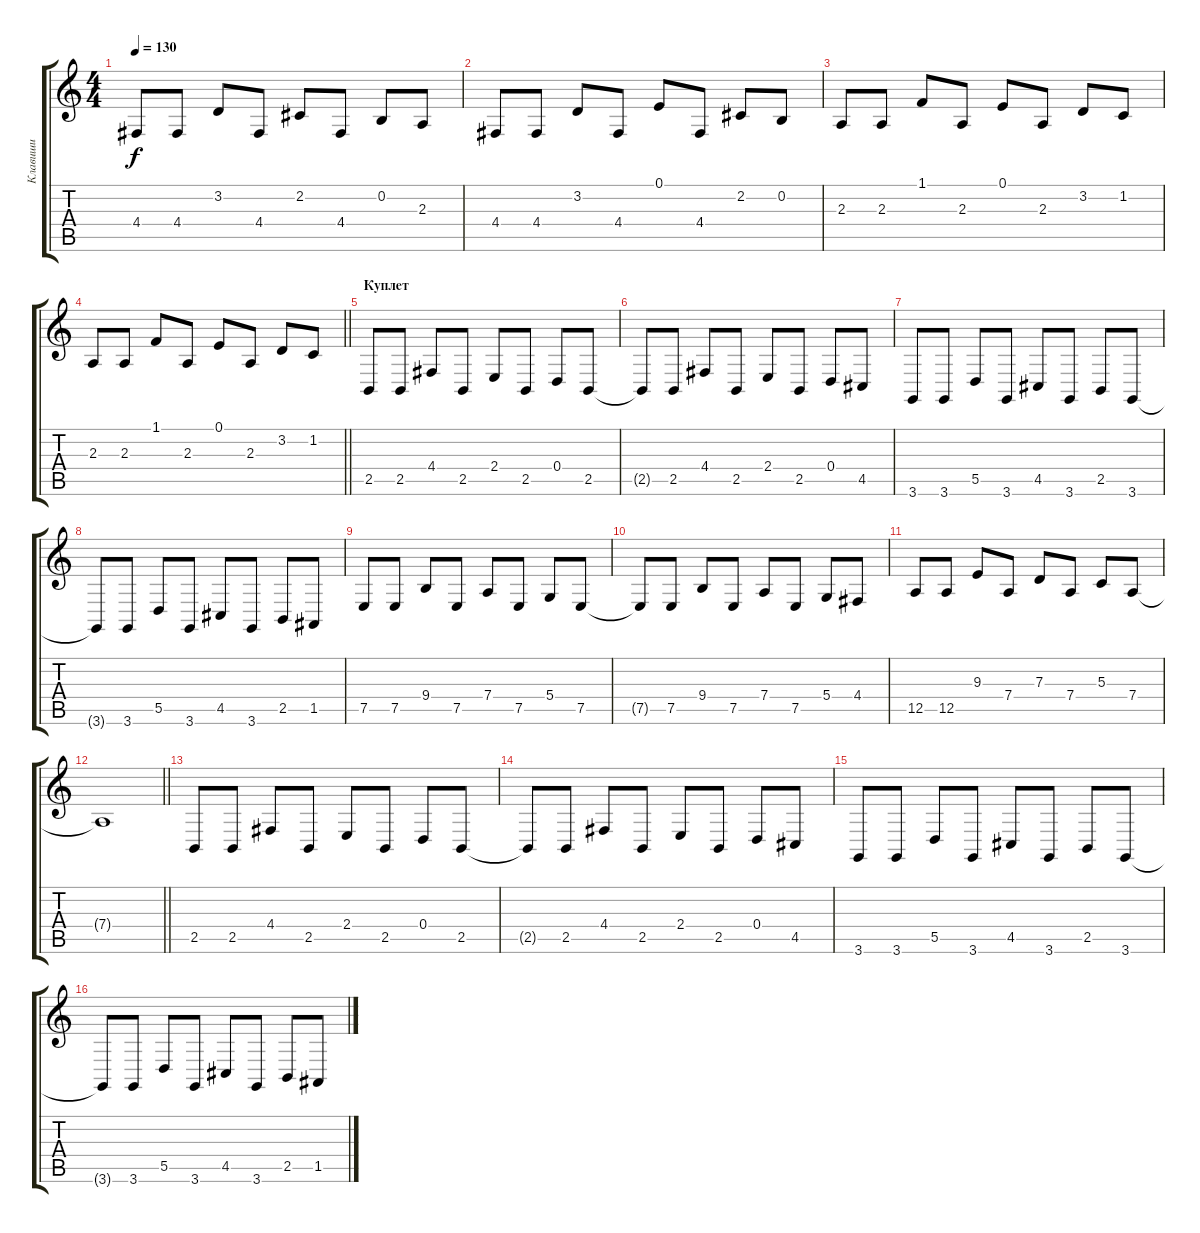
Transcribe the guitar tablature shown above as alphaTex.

\track ("Клавиши" "Клавиши") {instrument lead1square}
\staff {score tabs}
\tuning (E4 B3 G3 D3 A2 E2) {hide}
\ts (4 4)
\tempo 130
\clef g2
\ks c
4.4.8{dy f} 4.4.8 3.2.8 4.4.8 2.2.8 4.4.8 0.2.8 2.3.8 |
4.4.8 4.4.8 3.2.8 4.4.8 0.1.8 4.4.8 2.2.8 0.2.8 |
2.3.8 2.3.8 1.1.8 2.3.8 0.1.8 2.3.8 3.2.8 1.2.8 |
\barLineRight lightlight
2.3.8 2.3.8 1.1.8 2.3.8 0.1.8 2.3.8 3.2.8 1.2.8 |
\section ("" "Куплет")
2.5.8 2.5.8 4.4.8 2.5.8 2.4.8 2.5.8 0.4.8 2.5.8 |
2.5{t}.8 2.5.8 4.4.8 2.5.8 2.4.8 2.5.8 0.4.8 4.5.8 |
3.6.8 3.6.8 5.5.8 3.6.8 4.5.8 3.6.8 2.5.8 3.6.8 |
3.6{t}.8 3.6.8 5.5.8 3.6.8 4.5.8 3.6.8 2.5.8 1.5.8 |
7.5.8 7.5.8 9.4.8 7.5.8 7.4.8 7.5.8 5.4.8 7.5.8 |
7.5{t}.8 7.5.8 9.4.8 7.5.8 7.4.8 7.5.8 5.4.8 4.4.8 |
12.5.8 12.5.8 9.3.8 7.4.8 7.3.8 7.4.8 5.3.8 7.4.8 |
\barLineRight lightlight
7.4{t}.1 |
2.5.8 2.5.8 4.4.8 2.5.8 2.4.8 2.5.8 0.4.8 2.5.8 |
2.5{t}.8 2.5.8 4.4.8 2.5.8 2.4.8 2.5.8 0.4.8 4.5.8 |
3.6.8 3.6.8 5.5.8 3.6.8 4.5.8 3.6.8 2.5.8 3.6.8 |
3.6{t}.8 3.6.8 5.5.8 3.6.8 4.5.8 3.6.8 2.5.8 1.5.8
